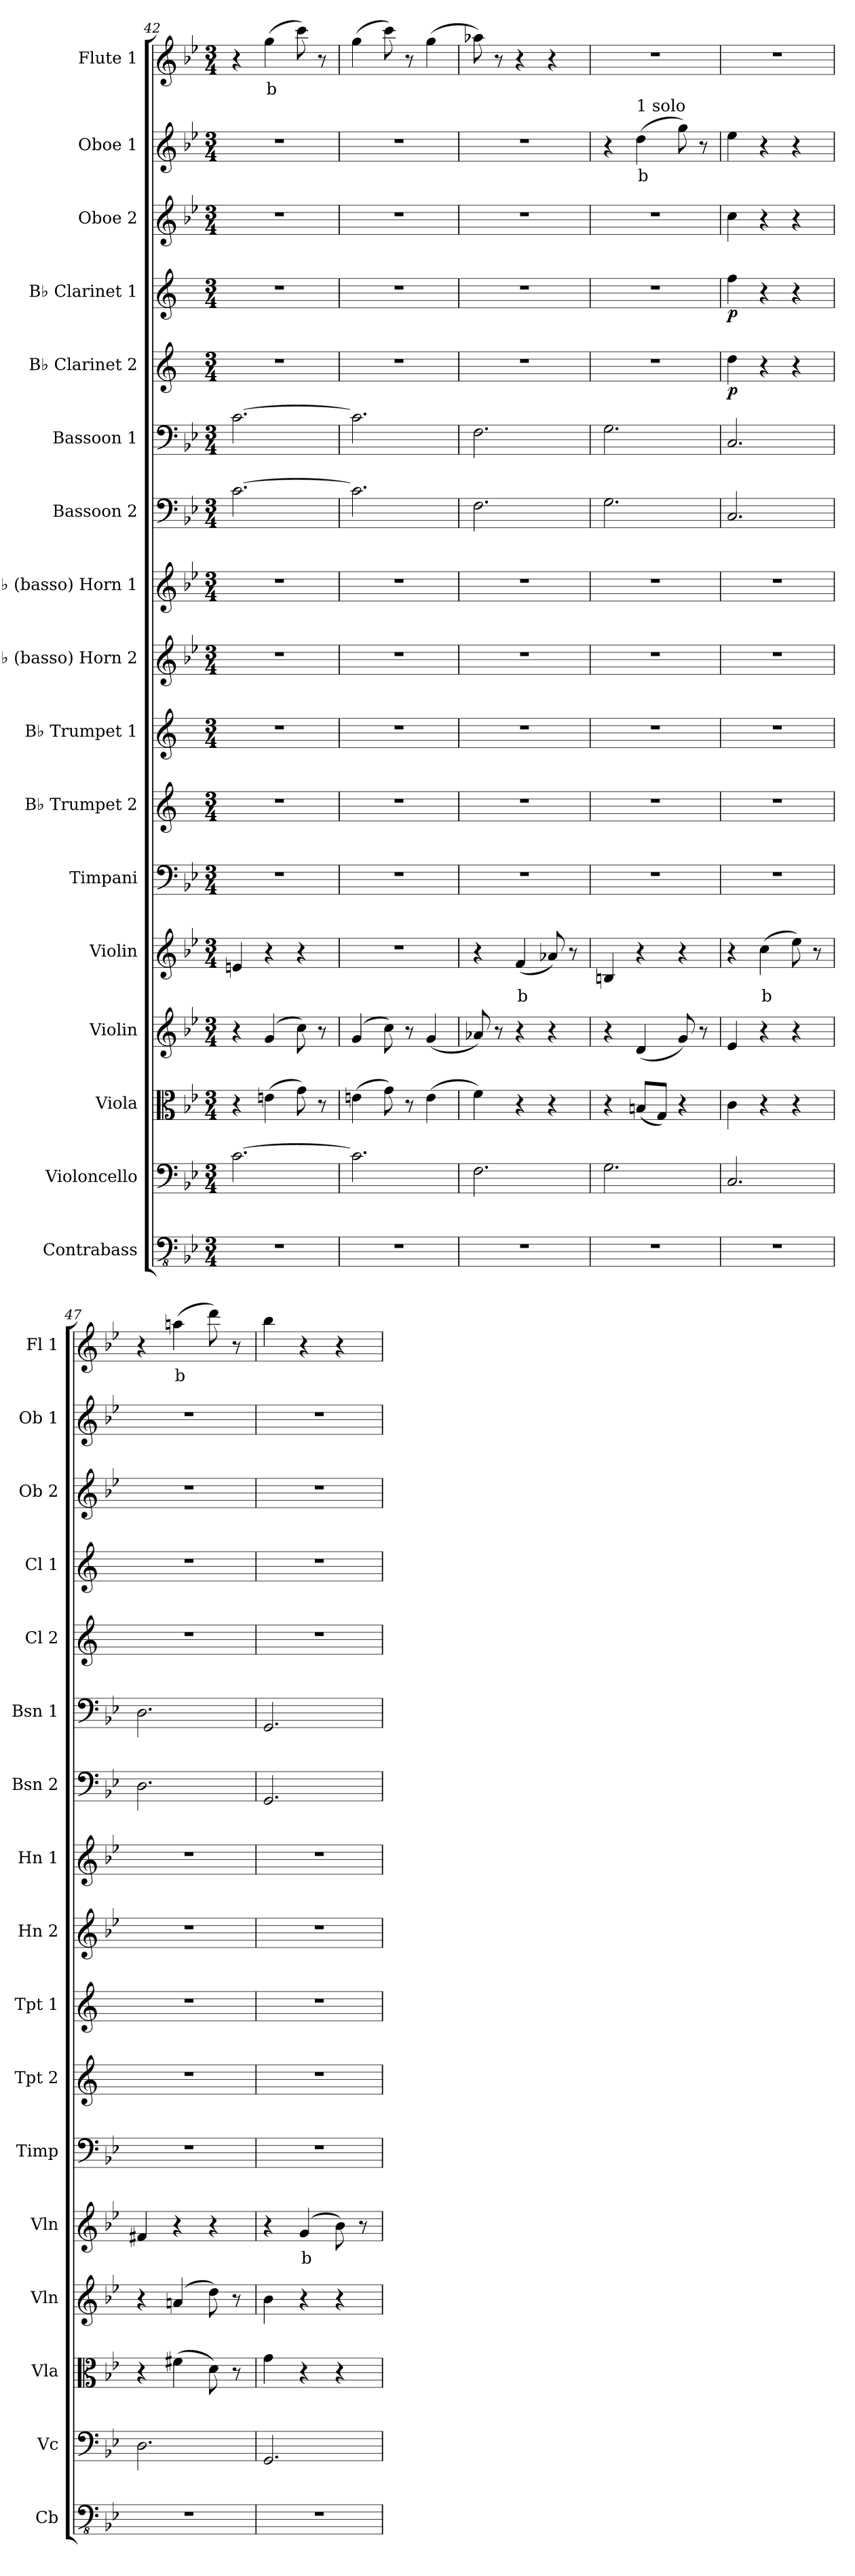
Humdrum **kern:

**kern	**kern	**kern	**kern	**kern	**text	**kern	**kern	**kern	**kern	**kern	**kern	**kern	**kern	**dynam	**kern	**dynam	**kern	**kern	**text	**kern	**text
*part17	*part16	*part15	*part14	*part13	*part13	*part12	*part11	*part10	*part9	*part8	*part7	*part6	*part5	*part5	*part4	*part4	*part3	*part2	*part2	*part1	*part1
*staff17	*staff16	*staff15	*staff14	*staff13	*staff13	*staff12	*staff11	*staff10	*staff9	*staff8	*staff7	*staff6	*staff5	*staff5	*staff4	*staff4	*staff3	*staff2	*staff2	*staff1	*staff1
*I"Contrabass	*I"Violoncello	*I"Viola	*I"Violin	*I"Violin	*	*I"Timpani	*I"B♭ Trumpet 2	*I"B♭ Trumpet 1	*I"B♭ (basso) Horn 2	*I"B♭ (basso) Horn 1	*I"Bassoon 2	*I"Bassoon 1	*I"B♭ Clarinet 2	*	*I"B♭ Clarinet 1	*	*I"Oboe 2	*I"Oboe 1	*	*I"Flute 1	*
*I'Cb	*I'Vc	*I'Vla	*I'Vln	*I'Vln	*	*I'Timp	*I'Tpt 2	*I'Tpt 1	*I'Hn 2	*I'Hn 1	*I'Bsn 2	*I'Bsn 1	*I'Cl 2	*	*I'Cl 1	*	*I'Ob 2	*I'Ob 1	*	*I'Fl 1	*
*clefFv4	*clefF4	*clefC3	*clefG2	*clefG2	*	*clefF4	*clefG2	*clefG2	*clefG2	*clefG2	*clefF4	*clefF4	*clefG2	*	*clefG2	*	*clefG2	*clefG2	*	*clefG2	*
*	*	*	*	*	*	*	*ITrd1c2	*ITrd1c2	*ITrd8c14	*ITrd8c14	*	*	*ITrd1c2	*	*ITrd1c2	*	*	*	*	*	*
*k[b-e-]	*k[b-e-]	*k[b-e-]	*k[b-e-]	*k[b-e-]	*	*k[b-e-]	*k[b-e-]	*k[b-e-]	*k[b-e-]	*k[b-e-]	*k[b-e-]	*k[b-e-]	*k[b-e-]	*	*k[b-e-]	*	*k[b-e-]	*k[b-e-]	*	*k[b-e-]	*
*M3/4	*M3/4	*M3/4	*M3/4	*M3/4	*	*M3/4	*M3/4	*M3/4	*M3/4	*M3/4	*M3/4	*M3/4	*M3/4	*	*M3/4	*	*M3/4	*M3/4	*	*M3/4	*
=42	=42	=42	=42	=42	=42	=42	=42	=42	=42	=42	=42	=42	=42	=42	=42	=42	=42	=42	=42	=42	=42
2.r	[2.c\	4r	4r	4en/	.	2.r	2.r	2.r	2.r	2.r	[2.c\	[2.c\	2.r	.	2.r	.	2.r	2.r	.	4r	.
!	!	!	!	!	!	!	!	!	!	!	!	!	!	!	!	!	!	!	!	!	!LO:LY:b:color=#FF0000
.	.	(>4en\	(>4g/	4r	.	.	.	.	.	.	.	.	.	.	.	.	.	.	.	(>4gg\	b
.	.	8g\)	8cc\)	4r	.	.	.	.	.	.	.	.	.	.	.	.	.	.	.	8ccc\)	.
.	.	8r	8r	.	.	.	.	.	.	.	.	.	.	.	.	.	.	.	.	8r	.
=43	=43	=43	=43	=43	=43	=43	=43	=43	=43	=43	=43	=43	=43	=43	=43	=43	=43	=43	=43	=43	=43
2.r	2.c\]	(>4en\	(>4g/	2.r	.	2.r	2.r	2.r	2.r	2.r	2.c\]	2.c\]	2.r	.	2.r	.	2.r	2.r	.	(>4gg\	.
.	.	8g\)	8cc\)	.	.	.	.	.	.	.	.	.	.	.	.	.	.	.	.	8ccc\)	.
.	.	8r	8r	.	.	.	.	.	.	.	.	.	.	.	.	.	.	.	.	8r	.
.	.	(>4e\	(<4g/	.	.	.	.	.	.	.	.	.	.	.	.	.	.	.	.	(>4gg\	.
=44	=44	=44	=44	=44	=44	=44	=44	=44	=44	=44	=44	=44	=44	=44	=44	=44	=44	=44	=44	=44	=44
2.r	2.F\	4f\)	8a-X/)	4r	.	2.r	2.r	2.r	2.r	2.r	2.F\	2.F\	2.r	.	2.r	.	2.r	2.r	.	8aa-X\)	.
.	.	.	8r	.	.	.	.	.	.	.	.	.	.	.	.	.	.	.	.	8r	.
!	!	!	!	!	!LO:LY:b:color=#FF0000	!	!	!	!	!	!	!	!	!	!	!	!	!	!	!	!
.	.	4r	4r	(<4f/	b	.	.	.	.	.	.	.	.	.	.	.	.	.	.	4r	.
.	.	4r	4r	8a-X/)	.	.	.	.	.	.	.	.	.	.	.	.	.	.	.	4r	.
.	.	.	.	8r	.	.	.	.	.	.	.	.	.	.	.	.	.	.	.	.	.
!!LO:PB:g=z
=45	=45	=45	=45	=45	=45	=45	=45	=45	=45	=45	=45	=45	=45	=45	=45	=45	=45	=45	=45	=45	=45
2.r	2.G\	4r	4r	4Bn/	.	2.r	2.r	2.r	2.r	2.r	2.G\	2.G\	2.r	.	2.r	.	2.r	4r	.	2.r	.
!	!	!	!	!	!	!	!	!	!	!	!	!	!	!	!	!	!	!LO:TX:a:t=1 solo	!	!	!
!	!	!	!	!	!	!	!	!	!	!	!	!	!	!	!	!	!	!	!LO:LY:b:color=#FF0000	!	!
.	.	(<8Bn/L	(<4d/	4r	.	.	.	.	.	.	.	.	.	.	.	.	.	(>4dd\	b	.	.
.	.	8G/J)	.	.	.	.	.	.	.	.	.	.	.	.	.	.	.	.	.	.	.
.	.	4r	8g/)	4r	.	.	.	.	.	.	.	.	.	.	.	.	.	8gg\)	.	.	.
.	.	.	8r	.	.	.	.	.	.	.	.	.	.	.	.	.	.	8r	.	.	.
=46	=46	=46	=46	=46	=46	=46	=46	=46	=46	=46	=46	=46	=46	=46	=46	=46	=46	=46	=46	=46	=46
!	!	!	!	!	!	!	!	!	!	!	!	!	!	!LO:DY:b	!	!LO:DY:b	!	!	!	!	!
2.r	2.C/	4c\	4e-/	4r	.	2.r	2.r	2.r	2.r	2.r	2.C/	2.C/	4cc\	p	4ee-\	p	4cc\	4ee-\	.	2.r	.
!	!	!	!	!	!LO:LY:b:color=#FF0000	!	!	!	!	!	!	!	!	!	!	!	!	!	!	!	!
.	.	4r	4r	(>4cc\	b	.	.	.	.	.	.	.	4r	.	4r	.	4r	4r	.	.	.
.	.	4r	4r	8ee-\)	.	.	.	.	.	.	.	.	4r	.	4r	.	4r	4r	.	.	.
.	.	.	.	8r	.	.	.	.	.	.	.	.	.	.	.	.	.	.	.	.	.
=47	=47	=47	=47	=47	=47	=47	=47	=47	=47	=47	=47	=47	=47	=47	=47	=47	=47	=47	=47	=47	=47
2.r	2.D\	4r	4r	4f#X/	.	2.r	2.r	2.r	2.r	2.r	2.D\	2.D\	2.r	.	2.r	.	2.r	2.r	.	4r	.
!	!	!	!	!	!	!	!	!	!	!	!	!	!	!	!	!	!	!	!	!	!LO:LY:b:color=#FF0000
.	.	(>4f#X\	(>4an/	4r	.	.	.	.	.	.	.	.	.	.	.	.	.	.	.	(>4aan\	b
.	.	8d\)	8dd\)	4r	.	.	.	.	.	.	.	.	.	.	.	.	.	.	.	8ddd\)	.
.	.	8r	8r	.	.	.	.	.	.	.	.	.	.	.	.	.	.	.	.	8r	.
=48	=48	=48	=48	=48	=48	=48	=48	=48	=48	=48	=48	=48	=48	=48	=48	=48	=48	=48	=48	=48	=48
2.r	2.GG/	4g\	4b-\	4r	.	2.r	2.r	2.r	2.r	2.r	2.GG/	2.GG/	2.r	.	2.r	.	2.r	2.r	.	4bb-\	.
!	!	!	!	!	!LO:LY:b:color=#FF0000	!	!	!	!	!	!	!	!	!	!	!	!	!	!	!	!
.	.	4r	4r	(>4g/	b	.	.	.	.	.	.	.	.	.	.	.	.	.	.	4r	.
.	.	4r	4r	8b-\)	.	.	.	.	.	.	.	.	.	.	.	.	.	.	.	4r	.
.	.	.	.	8r	.	.	.	.	.	.	.	.	.	.	.	.	.	.	.	.	.
=	=	=	=	=	=	=	=	=	=	=	=	=	=	=	=	=	=	=	=	=	=
*-	*-	*-	*-	*-	*-	*-	*-	*-	*-	*-	*-	*-	*-	*-	*-	*-	*-	*-	*-	*-	*-
